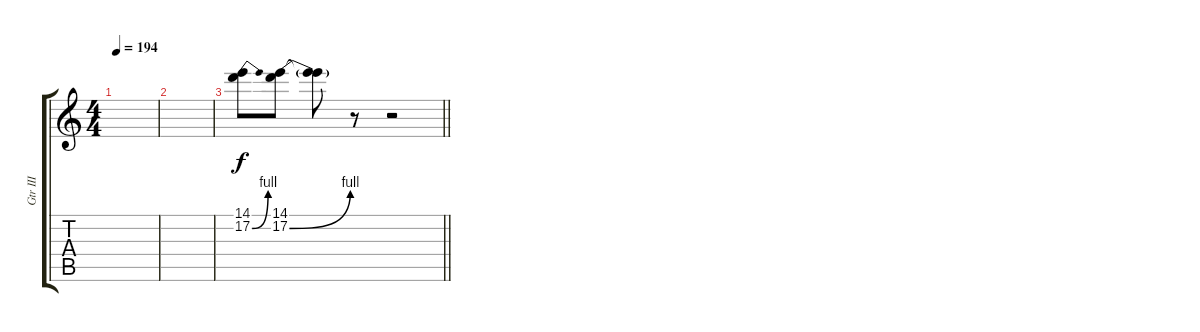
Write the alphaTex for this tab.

\track ("Gtr III" "Gtr III") {instrument overdrivenguitar}
\staff {score tabs}
\tuning (D4 A3 F3 C3 G2 D2) {hide}
\ts (4 4)
\tempo 194
\clef g2
\ks c
|
|
\barLineRight lightlight
(14.1 17.2{be (bend 0 0 60 4)}).8{volume 12} (14.1 17.2{be (bend 0 0 60 4)}).8 (14.1{t} 17.2{t}).8 r.8 r.2
